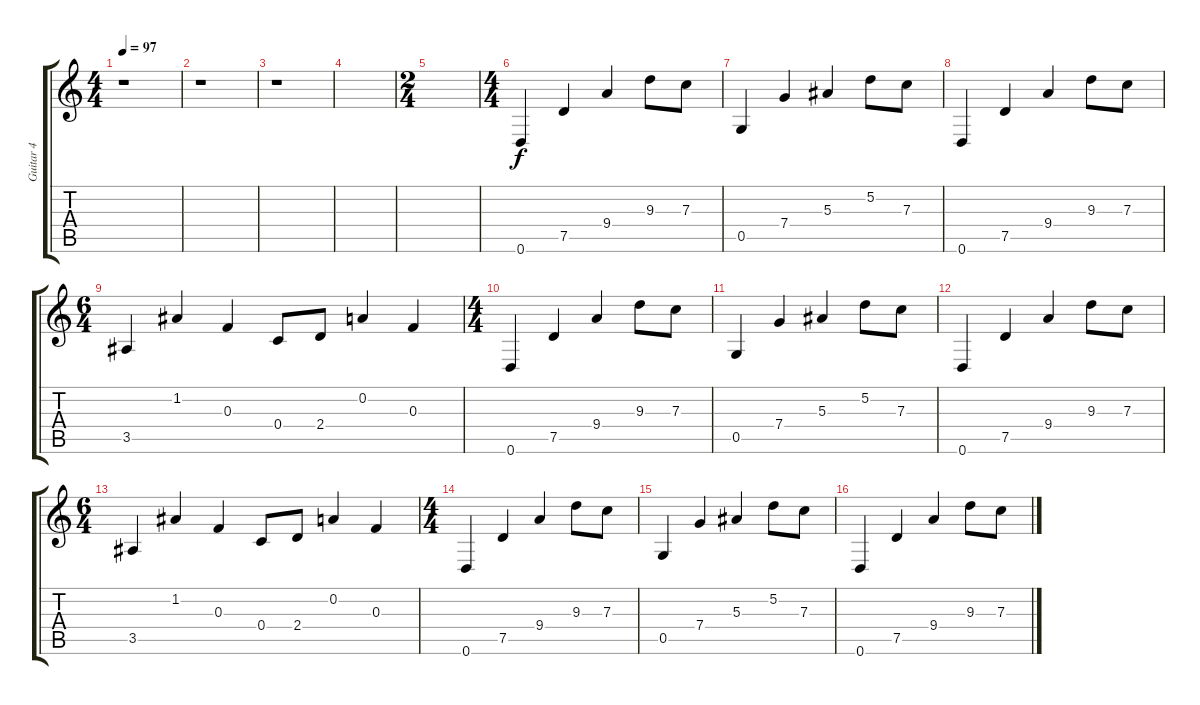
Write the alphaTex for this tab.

\track ("Guitar 4" "Guitar 4") {instrument electricguitarclean}
\staff {score tabs}
\tuning (D4 A3 F3 C3 G2 D2) {hide}
\ts (4 4)
\tempo 97
\clef g2
\ks c
r.1{dy f} |
r.1 |
r.1 |
|
\ts (2 4)
|
\ts (4 4)
0.6.4 7.5.4 9.4.4 9.3.8 7.3.8 |
0.5.4 7.4.4 5.3.4 5.2.8 7.3.8 |
0.6.4 7.5.4 9.4.4 9.3.8 7.3.8 |
\ts (6 4)
3.5.4 1.2.4 0.3.4 0.4.8 2.4.8 0.2.4 0.3.4 |
\ts (4 4)
0.6.4 7.5.4 9.4.4 9.3.8 7.3.8 |
0.5.4 7.4.4 5.3.4 5.2.8 7.3.8 |
0.6.4 7.5.4 9.4.4 9.3.8 7.3.8 |
\ts (6 4)
3.5.4 1.2.4 0.3.4 0.4.8 2.4.8 0.2.4 0.3.4 |
\ts (4 4)
0.6.4 7.5.4 9.4.4 9.3.8 7.3.8 |
0.5.4 7.4.4 5.3.4 5.2.8 7.3.8 |
0.6.4 7.5.4 9.4.4 9.3.8 7.3.8
